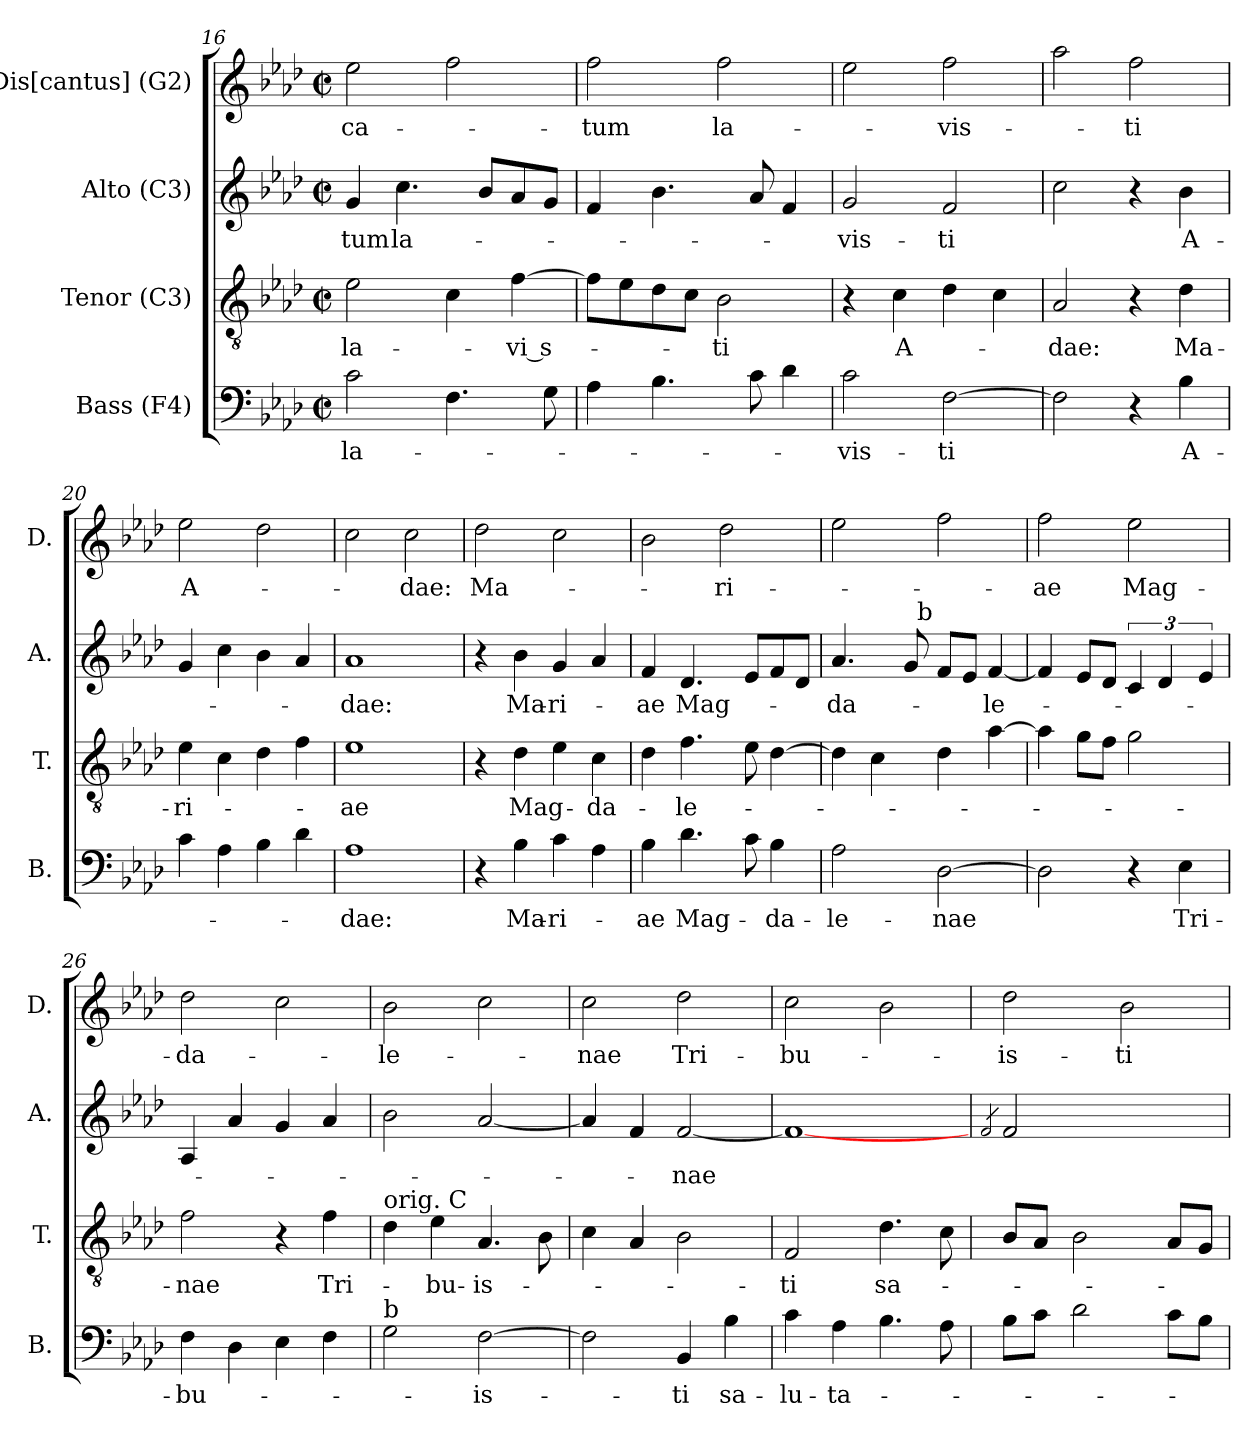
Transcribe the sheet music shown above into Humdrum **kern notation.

**kern	**text	**kern	**text	**kern	**text	**kern	**text
*part4	*part4	*part3	*part3	*part2	*part2	*part1	*part1
*staff4	*staff4	*staff3	*staff3	*staff2	*staff2	*staff1	*staff1
*I"Bass (F4)	*	*I"Tenor (C3)	*	*I"Alto (C3)	*	*I"Dis[cantus] (G2)	*
*I'B.	*	*I'T.	*	*I'A.	*	*I'D.	*
!!LO:LB:g=z
*clefF4	*	*clefGv2	*	*clefG2	*	*clefG2	*
*k[b-e-a-d-]	*	*k[b-e-a-d-]	*	*k[b-e-a-d-]	*	*k[b-e-a-d-]	*
*A-:	*	*A-:	*	*A-:	*	*A-:	*
*M2/2	*	*M2/2	*	*M2/2	*	*M2/2	*
*met(c|)	*	*met(c|)	*	*met(c|)	*	*met(c|)	*
=16	=16	=16	=16	=16	=16	=16	=16
!	!LO:LY:b	!	!LO:LY:b:rj	!	!LO:LY:b	!	!LO:LY:b
2c\	la-	2e-\	la-	4g/	-tum	2ee-\	-ca-
!	!	!	!	!	!LO:LY:b	!	!
.	.	.	.	4.cc\	la-	.	.
4.F\	.	4c\	.	.	.	2ff\	.
.	.	.	.	8b-/L	.	.	.
!	!	!	!LO:LY:b	!	!	!	!
.	.	[>4f\	-vi s-	8a-/	.	.	.
8G\	.	.	.	8g/J	.	.	.
=17	=17	=17	=17	=17	=17	=17	=17
!	!	!	!	!	!	!	!LO:LY:b
4A-\	.	8f\L]	.	4f/	.	2ff\	-tum
.	.	8e-\	.	.	.	.	.
4.B-\	.	8d-\	.	4.b-\	.	.	.
.	.	8c\J	.	.	.	.	.
!	!	!	!LO:LY:b	!	!	!	!LO:LY:b
.	.	2B-\	-ti	.	.	2ff\	la-
8c\	.	.	.	8a-/	.	.	.
4d-\	.	.	.	4f/	.	.	.
=18	=18	=18	=18	=18	=18	=18	=18
!	!LO:LY:b	!	!	!	!LO:LY:b	!	!
2c\	-vis-	4r	.	2g/	-vis-	2ee-\	.
!	!	!	!LO:LY:b	!	!	!	!
.	.	4c\	A-	.	.	.	.
!	!LO:LY:b	!	!	!	!LO:LY:b	!	!LO:LY:b
[>2F\	-ti	4d-\	.	2f/	-ti	2ff\	-vis-
.	.	4c\	.	.	.	.	.
=19	=19	=19	=19	=19	=19	=19	=19
!	!	!	!LO:LY:b	!	!	!	!
2F\]	.	2A-/	-dae:	2cc\	.	2aa-\	.
!	!	!	!	!	!	!	!LO:LY:b
4r	.	4r	.	4r	.	2ff\	-ti
!	!LO:LY:b	!	!LO:LY:b	!	!LO:LY:b	!	!
4B-\	A-	4d-\	Ma-	4b-\	A-	.	.
=20	=20	=20	=20	=20	=20	=20	=20
!	!	!	!LO:LY:b	!	!	!	!LO:LY:b
4c\	.	4e-\	-ri-	4g/	.	2ee-\	A-
4A-\	.	4c\	.	4cc\	.	.	.
4B-\	.	4d-\	.	4b-\	.	2dd-\	.
4d-\	.	4f\	.	4a-/	.	.	.
=21	=21	=21	=21	=21	=21	=21	=21
!	!LO:LY:b	!	!LO:LY:b	!	!LO:LY:b	!	!
1A-	-dae:	1e-	-ae	1a-	-dae:	2cc\	.
!	!	!	!	!	!	!	!LO:LY:b
.	.	.	.	.	.	2cc\	-dae:
=22	=22	=22	=22	=22	=22	=22	=22
!	!	!	!	!	!	!	!LO:LY:b
4r	.	4r	.	4r	.	2dd-\	Ma-
!	!LO:LY:b	!	!LO:LY:b	!	!LO:LY:b	!	!
4B-\	Ma-	4d-\	Mag-	4b-\	Ma-	.	.
!	!LO:LY:b:rj	!	!	!	!LO:LY:b:rj	!	!
4c\	-ri-	4e-\	.	4g/	-ri-	2cc\	.
!	!	!	!LO:LY:b	!	!	!	!
4A-\	.	4c\	-da-	4a-/	.	.	.
=23	=23	=23	=23	=23	=23	=23	=23
!	!LO:LY:b	!	!	!	!LO:LY:b	!	!
4B-\	-ae	4d-\	.	4f/	-ae	2b-\	.
!	!LO:LY:b	!	!LO:LY:b	!	!LO:LY:b	!	!
4.d-\	Mag-	4.f\	-le-	4.d-/	Mag-	.	.
!	!	!	!	!	!	!	!LO:LY:b
.	.	.	.	.	.	2dd-\	-ri-
8c\	.	8e-\	.	8e-/L	.	.	.
!	!LO:LY:b	!	!	!	!	!	!
4B-\	-da-	[>4d-\	.	8f/	.	.	.
.	.	.	.	8d-/J	.	.	.
!!LO:PB:g=z
=24	=24	=24	=24	=24	=24	=24	=24
!	!LO:LY:b	!	!	!	!LO:LY:b	!	!
*	*	*	*	*^	*	*	*
2A-\	-le-	4d-\]	.	4.a-/	3ryy	-da-	2ee-\	.
.	.	4c\	.	.	.	.	.	.
.	.	.	.	.	12ryy	.	.	.
.	.	.	.	8g/	.	.	.	.
!	!	!	!	!	!LO:TX:a:t=b	!	!	!
.	.	.	.	.	3..ryy	.	.	.
!	!LO:LY:b	!	!	!	!	!	!	!
[>2D-\	-nae	4d-\	.	8f/L	.	.	2ff\	.
.	.	.	.	8e-/J	.	.	.	.
!	!	!	!	!	!	!LO:LY:b	!	!
.	.	[>4a-\	.	[<4f/	.	-le-	.	.
=25	=25	=25	=25	=25	=25	=25	=25	=25
!	!	!	!	!	!	!	!	!LO:LY:b
*	*	*	*	*v	*v	*	*	*
2D-\]	.	4a-\]	.	4f/]	.	2ff\	-ae
.	.	8g\L	.	8e-/L	.	.	.
.	.	8f\J	.	8d-/J	.	.	.
!	!	!	!	!	!	!	!LO:LY:b
4r	.	2g\	.	6c/	.	2ee-\	Mag-
.	.	.	.	6d-/	.	.	.
!	!LO:LY:b	!	!	!	!	!	!
4E-\	Tri-	.	.	.	.	.	.
.	.	.	.	6e-/	.	.	.
=26	=26	=26	=26	=26	=26	=26	=26
!	!LO:LY:b	!	!LO:LY:b	!	!	!	!LO:LY:b
4F\	-bu-	2f\	-nae	4A-/	.	2dd-\	-da-
4D-\	.	.	.	4a-/	.	.	.
4E-\	.	4r	.	4g/	.	2cc\	.
!	!	!	!LO:LY:b	!	!	!	!
4F\	.	4f\	Tri-	4a-/	.	.	.
=27	=27	=27	=27	=27	=27	=27	=27
!	!	!LO:TX:a:t=orig. C	!	!	!	!	!
!LO:TX:a:t=b	!	!	!	!	!	!	!
!	!	!	!	!	!	!	!LO:LY:b
2G\	.	4d-\	.	2b-\	.	2b-\	-le-
!	!	!	!LO:LY:b	!	!	!	!
.	.	4e-\	-bu-	.	.	.	.
!	!LO:LY:b	!	!LO:LY:b:rj	!	!	!	!
[>2F\	-is-	4.A-/	-is-	[<2a-/	.	2cc\	.
.	.	8B-\	.	.	.	.	.
=28	=28	=28	=28	=28	=28	=28	=28
!	!	!	!	!	!	!	!LO:LY:b
2F\]	.	4c\	.	4a-/]	.	2cc\	-nae
.	.	4A-/	.	4f/	.	.	.
!	!LO:LY:b	!	!	!	!LO:LY:b	!	!LO:LY:b
4BB-/	-ti	2B-\	.	[<2f/	-nae	2dd-\	Tri-
!	!LO:LY:b	!	!	!	!	!	!
4B-\	sa-	.	.	.	.	.	.
=29	=29	=29	=29	=29	=29	=29	=29
!	!LO:LY:b	!	!LO:LY:b	!	!	!	!LO:LY:b
4c\	-lu-	2F/	-ti	1f_	.	2cc\	-bu-
!	!LO:LY:b	!	!	!	!	!	!
4A-\	-ta-	.	.	.	.	.	.
!	!	!	!LO:LY:b	!	!	!	!
4.B-\	.	4.d-\	sa-	.	.	2b-\	.
8A-\	.	8c\	.	.	.	.	.
=30	=30	=30	=30	=30	=30	=30	=30
*	*	*	*	*^	*	*	*
*	*	*	*	*	*^	*	*	*
.	.	.	.	.	.	2qf/	.	.	.
*	*	*	*	*v	*v	*v	*	*	*
*	*	*	*	*X15ba	*	*	*
*	*	*	*	*^	*	*	*
*	*	*	*	*15ba	*	*	*	*
*	*	*	*	*	*^	*	*	*
!	!	!	!	!	!	!	!	!	!LO:LY:b
8B-\L	.	8B-/L	.	9%2ryy	2f/	2ryy	.	2dd-\	-is-
8c\J	.	8A-/J	.	.	.	.	.	.	.
.	.	.	.	36ryy	.	.	.	.	.
2d-\	.	2B-\	.	2ryy	.	.	.	.	.
!	!	!	!	!	!	!	!	!	!LO:LY:b
.	.	.	.	.	2ryy	2ryy	.	2b-\	-ti
8c\L	.	8A-/L	.	4ryy	.	.	.	.	.
8B-\J	.	8G/J	.	.	.	.	.	.	.
*	*	*	*	*v	*v	*v	*	*	*
=	=	=	=	=	=	=	=
*-	*-	*-	*-	*-	*-	*-	*-
